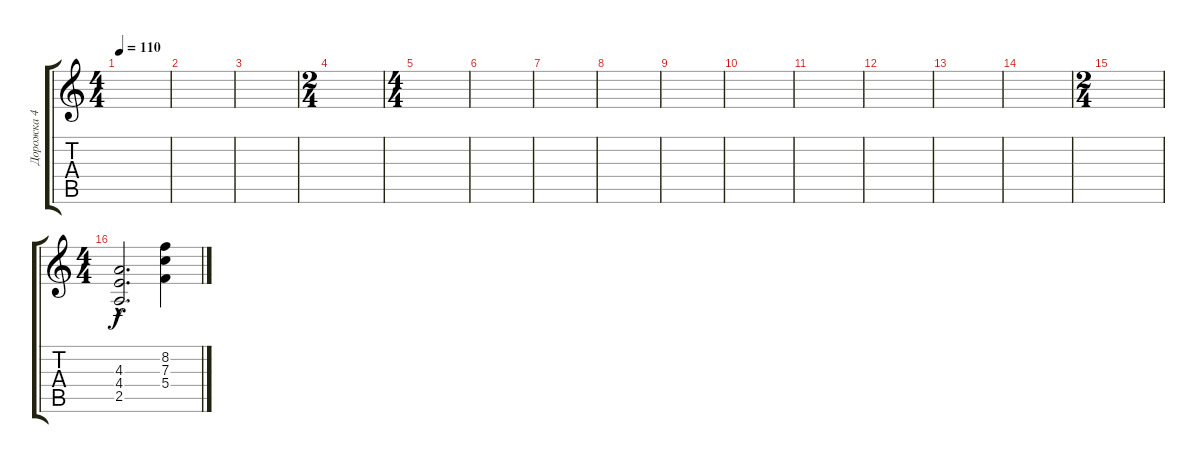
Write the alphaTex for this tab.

\track ("Дорожка 4" "Дорожка 4") {instrument distortionguitar}
\staff {score tabs}
\tuning (D4 A3 F3 C3 G2 D2) {hide}
\ts (4 4)
\tempo 110
\clef g2
\ks c
|
|
|
\ts (2 4)
|
\ts (4 4)
|
|
|
|
|
|
|
|
|
|
\ts (2 4)
|
\ts (4 4)
(4.3{hac} 4.4{hac} 2.5{hac}).2{d} (8.2 7.3 5.4).4
